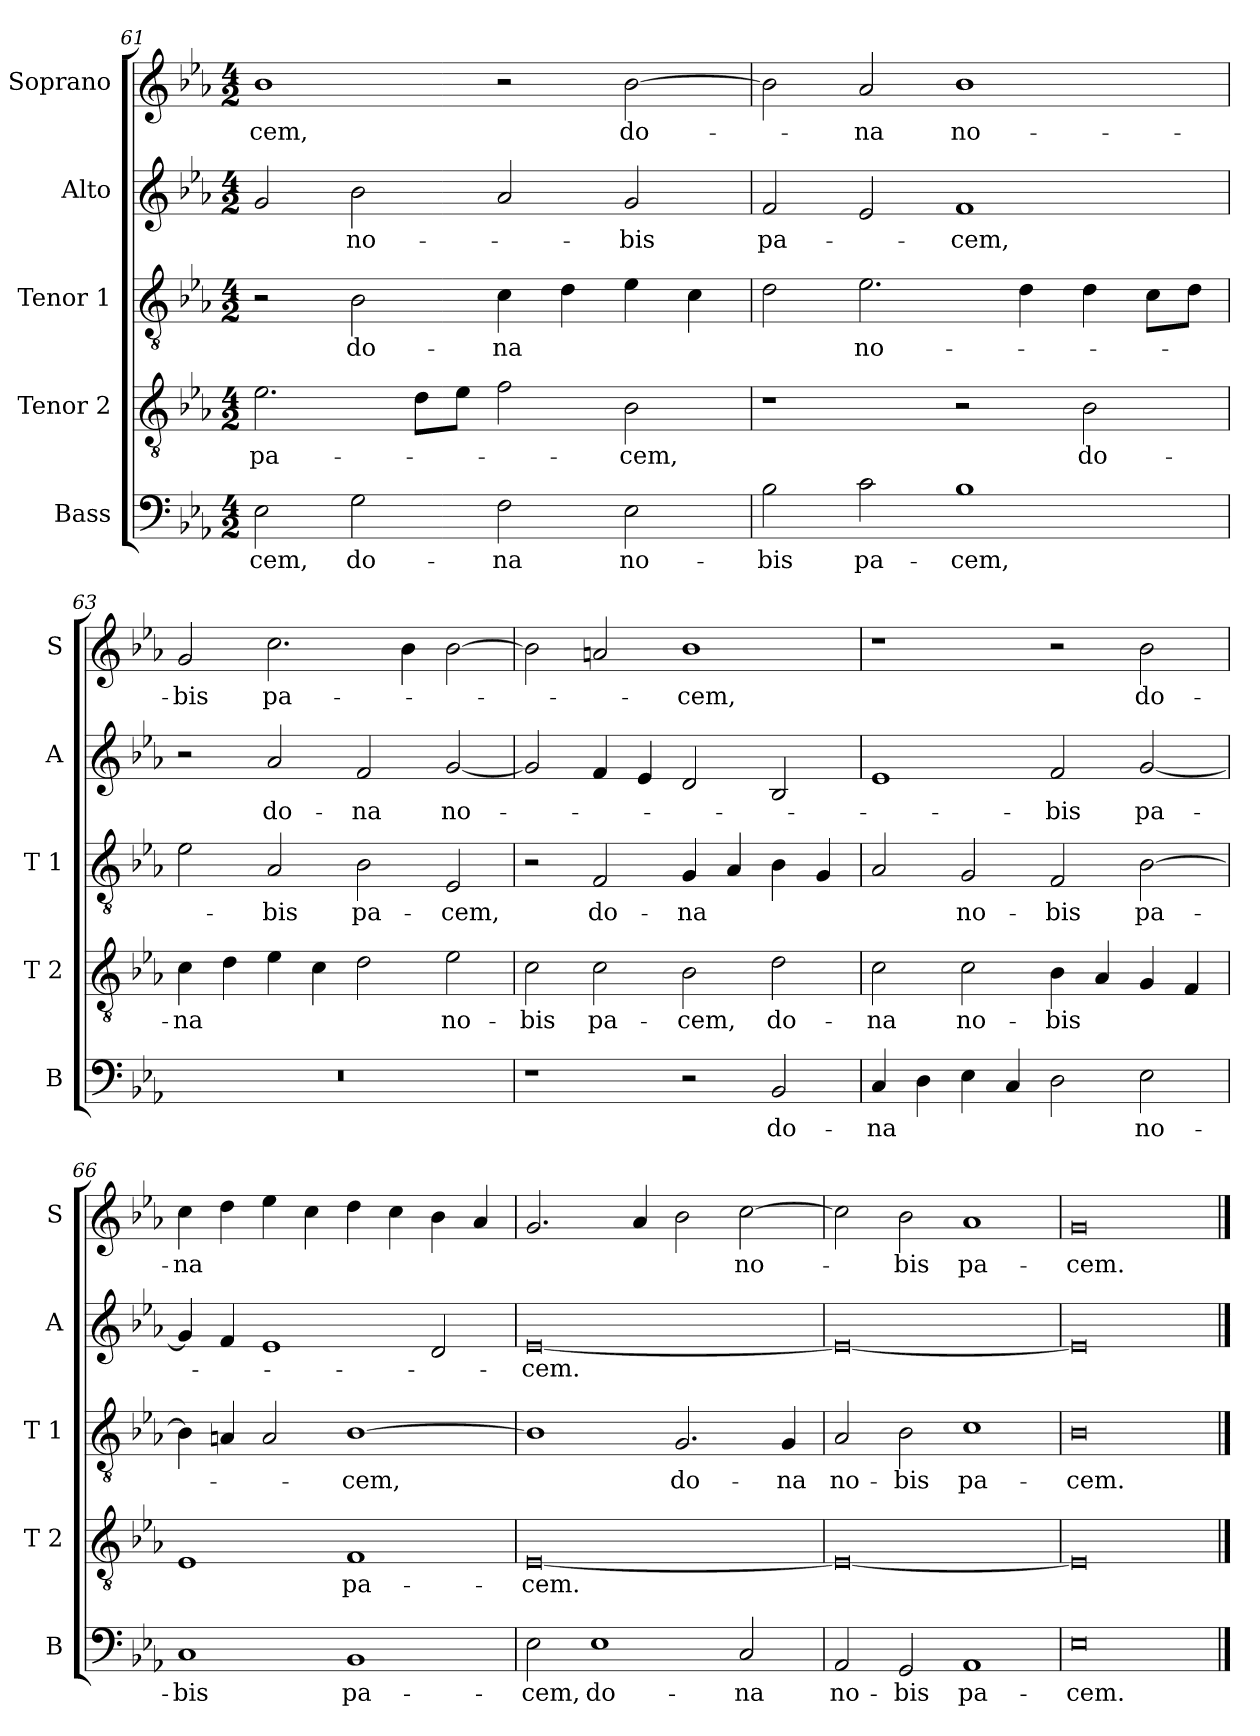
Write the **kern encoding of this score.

**kern	**text	**kern	**text	**kern	**text	**kern	**text	**kern	**text
*part5	*part5	*part4	*part4	*part3	*part3	*part2	*part2	*part1	*part1
*staff5	*staff5	*staff4	*staff4	*staff3	*staff3	*staff2	*staff2	*staff1	*staff1
*I"Bass	*	*I"Tenor 2	*	*I"Tenor 1	*	*I"Alto	*	*I"Soprano	*
*I'B	*	*I'T 2	*	*I'T 1	*	*I'A	*	*I'S	*
!!LO:LB:g=z
*clefF4	*	*clefGv2	*	*clefGv2	*	*clefG2	*	*clefG2	*
*k[b-e-a-]	*	*k[b-e-a-]	*	*k[b-e-a-]	*	*k[b-e-a-]	*	*k[b-e-a-]	*
*E-:	*	*E-:	*	*E-:	*	*E-:	*	*E-:	*
*M4/2	*	*M4/2	*	*M4/2	*	*M4/2	*	*M4/2	*
=61	=61	=61	=61	=61	=61	=61	=61	=61	=61
!	!LO:LY:b	!	!LO:LY:b	!	!	!	!	!	!LO:LY:b
2E-\	-cem,	2.e-\	pa-	2r	.	2g/	.	1b-	-cem,
!	!LO:LY:b	!	!	!	!LO:LY:b	!	!LO:LY:b	!	!
2G\	do-	.	.	2B-\	do-	2b-\	no-	.	.
.	.	8d\L	.	.	.	.	.	.	.
.	.	8e-\J	.	.	.	.	.	.	.
!	!LO:LY:b	!	!	!	!LO:LY:b	!	!	!	!
2F\	-na	2f\	.	4c\	-na	2a-/	.	2r	.
.	.	.	.	4d\	.	.	.	.	.
!	!LO:LY:b	!	!LO:LY:b	!	!	!	!LO:LY:b	!	!LO:LY:b
2E-\	no-	2B-\	-cem,	4e-\	.	2g/	-bis	[2b-\	do-
.	.	.	.	4c\	.	.	.	.	.
=62	=62	=62	=62	=62	=62	=62	=62	=62	=62
!	!LO:LY:b	!	!	!	!	!	!LO:LY:b	!	!
2B-\	-bis	1r	.	2d\	.	2f/	pa-	2b-\]	.
!	!LO:LY:b	!	!	!	!LO:LY:b	!	!	!	!LO:LY:b
2c\	pa-	.	.	2.e-\	no-	2e-/	.	2a-/	-na
!	!LO:LY:b	!	!	!	!	!	!LO:LY:b	!	!LO:LY:b
1B-	-cem,	2r	.	.	.	1f	-cem,	1b-	no-
.	.	.	.	4d\	.	.	.	.	.
!	!	!	!LO:LY:b	!	!	!	!	!	!
.	.	2B-\	do-	4d\	.	.	.	.	.
.	.	.	.	8c\L	.	.	.	.	.
.	.	.	.	8d\J	.	.	.	.	.
=63	=63	=63	=63	=63	=63	=63	=63	=63	=63
!	!	!	!LO:LY:b	!	!	!	!	!	!LO:LY:b
0r	.	4c\	-na	2e-\	.	2r	.	2g/	-bis
.	.	4d\	.	.	.	.	.	.	.
!	!	!	!	!	!LO:LY:b	!	!LO:LY:b	!	!LO:LY:b
.	.	4e-\	.	2A-/	-bis	2a-/	do-	2.cc\	pa-
.	.	4c\	.	.	.	.	.	.	.
!	!	!	!	!	!LO:LY:b	!	!LO:LY:b	!	!
.	.	2d\	.	2B-\	pa-	2f/	-na	.	.
.	.	.	.	.	.	.	.	4b-\	.
!	!	!	!LO:LY:b	!	!LO:LY:b	!	!LO:LY:b	!	!
.	.	2e-\	no-	2E-/	-cem,	[2g/	no-	[2b-\	.
=64	=64	=64	=64	=64	=64	=64	=64	=64	=64
!	!	!	!LO:LY:b	!	!	!	!	!	!
1r	.	2c\	-bis	2r	.	2g/]	.	2b-\]	.
!	!	!	!LO:LY:b	!	!LO:LY:b	!	!	!	!
.	.	2c\	pa-	2F/	do-	4f/	.	2an/	.
.	.	.	.	.	.	4e-/	.	.	.
!	!	!	!LO:LY:b	!	!LO:LY:b	!	!	!	!LO:LY:b
2r	.	2B-\	-cem,	4G/	-na	2d/	.	1b-	-cem,
.	.	.	.	4A-/	.	.	.	.	.
!	!LO:LY:b	!	!LO:LY:b	!	!	!	!	!	!
2BB-/	do-	2d\	do-	4B-\	.	2B-/	.	.	.
.	.	.	.	4G/	.	.	.	.	.
=65	=65	=65	=65	=65	=65	=65	=65	=65	=65
!	!LO:LY:b	!	!LO:LY:b	!	!	!	!	!	!
4C/	-na	2c\	-na	2A-/	.	1e-	.	1r	.
4D\	.	.	.	.	.	.	.	.	.
!	!	!	!LO:LY:b	!	!LO:LY:b	!	!	!	!
4E-\	.	2c\	no-	2G/	no-	.	.	.	.
4C/	.	.	.	.	.	.	.	.	.
!	!	!	!LO:LY:b	!	!LO:LY:b	!	!LO:LY:b	!	!
2D\	.	4B-\	-bis	2F/	-bis	2f/	-bis	2r	.
.	.	4A-/	.	.	.	.	.	.	.
!	!LO:LY:b	!	!	!	!LO:LY:b	!	!LO:LY:b	!	!LO:LY:b
2E-\	no-	4G/	.	[2B-\	pa-	[2g/	pa-	2b-\	do-
.	.	4F/	.	.	.	.	.	.	.
=66	=66	=66	=66	=66	=66	=66	=66	=66	=66
!	!LO:LY:b	!	!	!	!	!	!	!	!LO:LY:b
1C	-bis	1E-	.	4B-\]	.	4g/]	.	4cc\	-na
.	.	.	.	4An/	.	4f/	.	4dd\	.
.	.	.	.	2A/	.	1e-	.	4ee-\	.
.	.	.	.	.	.	.	.	4cc\	.
!	!LO:LY:b	!	!LO:LY:b	!	!LO:LY:b	!	!	!	!
1BB-	pa-	1F	pa-	[1B-	-cem,	.	.	4dd\	.
.	.	.	.	.	.	.	.	4cc\	.
.	.	.	.	.	.	2d/	.	4b-\	.
.	.	.	.	.	.	.	.	4a-/	.
!!LO:LB:g=z
=67	=67	=67	=67	=67	=67	=67	=67	=67	=67
!	!LO:LY:b	!	!LO:LY:b	!	!	!	!LO:LY:b	!	!
2E-\	-cem,	[0E-	-cem.	1B-]	.	[0e-	-cem.	2.g/	.
!	!LO:LY:b	!	!	!	!	!	!	!	!
1E-	do-	.	.	.	.	.	.	.	.
.	.	.	.	.	.	.	.	4a-/	.
!	!	!	!	!	!LO:LY:b	!	!	!	!
.	.	.	.	2.G/	do-	.	.	2b-\	.
!	!LO:LY:b	!	!	!	!	!	!	!	!LO:LY:b
2C/	-na	.	.	.	.	.	.	[2cc\	no-
!	!	!	!	!	!LO:LY:b	!	!	!	!
.	.	.	.	4G/	-na	.	.	.	.
=68	=68	=68	=68	=68	=68	=68	=68	=68	=68
!	!LO:LY:b	!	!	!	!LO:LY:b	!	!	!	!
2AA-/	no-	0E-_	.	2A-/	no-	0e-_	.	2cc\]	.
!	!LO:LY:b	!	!	!	!LO:LY:b	!	!	!	!LO:LY:b
2GG/	-bis	.	.	2B-\	-bis	.	.	2b-\	-bis
!	!LO:LY:b	!	!	!	!LO:LY:b	!	!	!	!LO:LY:b
1AA-	pa-	.	.	1c	pa-	.	.	1a-	pa-
=69	=69	=69	=69	=69	=69	=69	=69	=69	=69
!	!LO:LY:b	!	!	!	!LO:LY:b	!	!	!	!LO:LY:b
0E-	-cem.	0E-]	.	0B-	-cem.	0e-]	.	0g	-cem.
==	==	==	==	==	==	==	==	==	==
*-	*-	*-	*-	*-	*-	*-	*-	*-	*-
